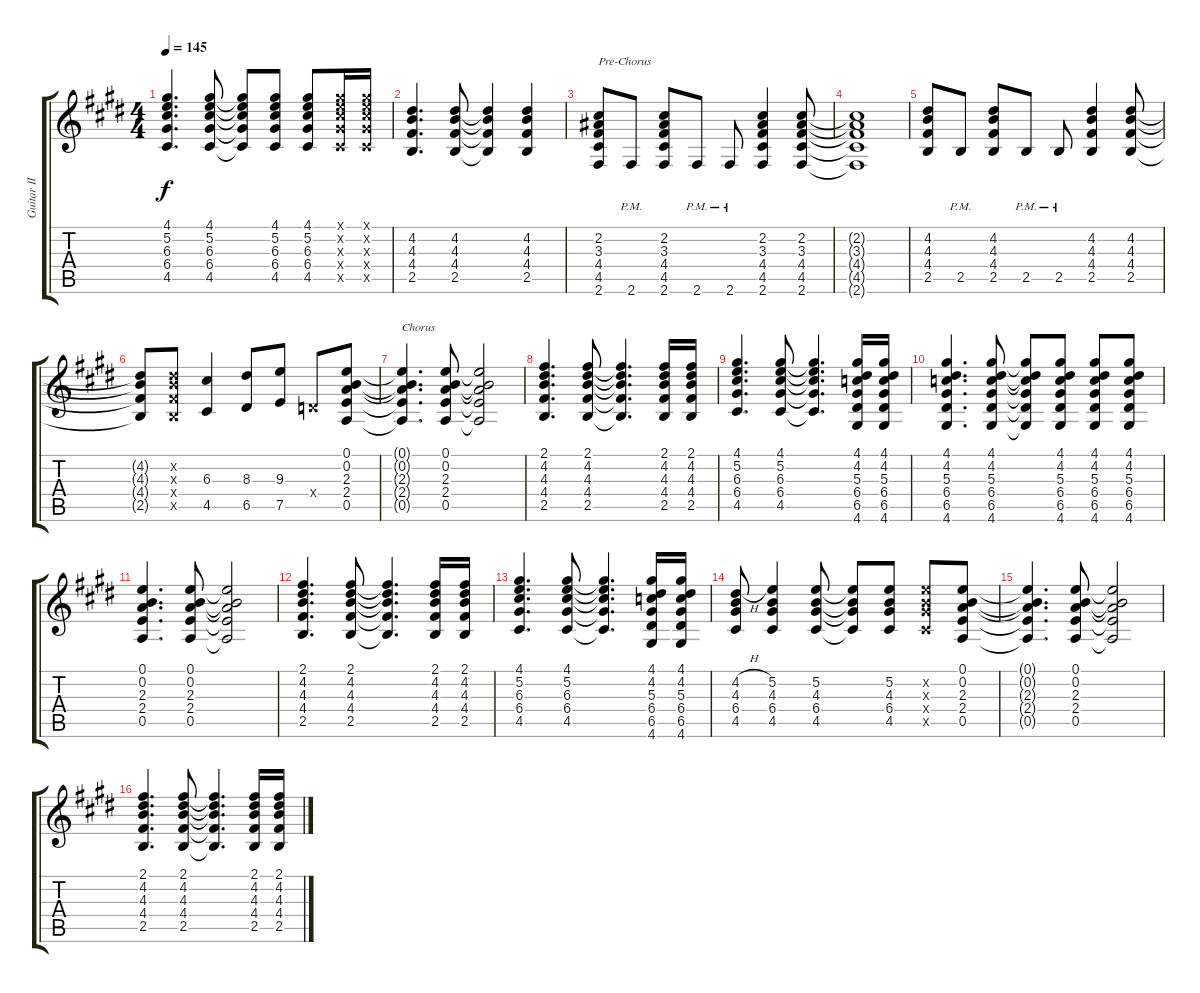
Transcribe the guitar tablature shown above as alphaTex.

\track ("Guitar II" "Guitar II") {instrument overdrivenguitar}
\staff {score tabs}
\tuning (E4 B3 G3 D3 A2 E2) {hide}
\ts (4 4)
\tempo 145
\clef g2
\ks e
(4.1 5.2 6.3 6.4 4.5).4{d dy f} (4.1 5.2 6.3 6.4 4.5).8 (4.1{t} 5.2{t} 6.3{t} 6.4{t} 4.5{t}).8 (4.1 5.2 6.3 6.4 4.5).8 (4.1 5.2 6.3 6.4 4.5).8 (4.1{x} 5.2{x} 6.3{x} 6.4{x} 4.5{x}).16 (4.1{x} 5.2{x} 6.3{x} 6.4{x} 4.5{x}).16 |
(4.2 4.3 4.4 2.5).4{d} (4.2 4.3 4.4 2.5).8 (4.2{t} 4.3{t} 4.4{t} 2.5{t}).4 (4.2 4.3 4.4 2.5).4 |
(2.2 3.3 4.4 4.5 2.6).8{txt "Pre-Chorus"} 2.6{pm}.8 (2.2 3.3 4.4 4.5 2.6).8 2.6{pm}.8 2.6{pm}.8 (2.2 3.3 4.4 4.5 2.6).4 (2.2 3.3 4.4 4.5 2.6).8 |
(2.2{t} 3.3{t} 4.4{t} 4.5{t} 2.6{t}).1 |
(4.2 4.3 4.4 2.5).8 2.5{pm}.8 (4.2 4.3 4.4 2.5).8 2.5{pm}.8 2.5{pm}.8 (4.2 4.3 4.4 2.5).4 (4.2 4.3 4.4 2.5).8 |
(4.2{t} 4.3{t} 4.4{t} 2.5{t}).8 (4.2{x} 4.3{x} 4.4{x} 2.5{x}).8 (6.3 4.5).4 (8.3 6.5).8 (9.3 7.5).8 0.4{x}.8 (0.1 0.2 2.3 2.4 0.5).8 |
(0.1{t} 0.2{t} 2.3{t} 2.4{t} 0.5{t}).4{d txt "Chorus"} (0.1 0.2 2.3 2.4 0.5).8 (0.1{t} 0.2{t} 2.3{t} 2.4{t} 0.5{t}).2 |
(2.1 4.2 4.3 4.4 2.5).4{d} (2.1 4.2 4.3 4.4 2.5).8 (2.1{t} 4.2{t} 4.3{t} 4.4{t} 2.5{t}).4{d} (2.1 4.2 4.3 4.4 2.5).16 (2.1 4.2 4.3 4.4 2.5).16 |
(4.1 5.2 6.3 6.4 4.5).4{d} (4.1 5.2 6.3 6.4 4.5).8 (4.1{t} 5.2{t} 6.3{t} 6.4{t} 4.5{t}).4{d} (4.1 4.2 5.3 6.4 6.5 4.6).16 (4.1 4.2 5.3 6.4 6.5 4.6).16 |
(4.1 4.2 5.3 6.4 6.5 4.6).4{d} (4.1 4.2 5.3 6.4 6.5 4.6).8 (4.1{t} 4.2{t} 5.3{t} 6.4{t} 6.5{t} 4.6{t}).8 (4.1 4.2 5.3 6.4 6.5 4.6).8 (4.1 4.2 5.3 6.4 6.5 4.6).8 (4.1 4.2 5.3 6.4 6.5 4.6).8 |
(0.1 0.2 2.3 2.4 0.5).4{d} (0.1 0.2 2.3 2.4 0.5).8 (0.1{t} 0.2{t} 2.3{t} 2.4{t} 0.5{t}).2 |
(2.1 4.2 4.3 4.4 2.5).4{d} (2.1 4.2 4.3 4.4 2.5).8 (2.1{t} 4.2{t} 4.3{t} 4.4{t} 2.5{t}).4{d} (2.1 4.2 4.3 4.4 2.5).16 (2.1 4.2 4.3 4.4 2.5).16 |
(4.1 5.2 6.3 6.4 4.5).4{d} (4.1 5.2 6.3 6.4 4.5).8 (4.1{t} 5.2{t} 6.3{t} 6.4{t} 4.5{t}).4{d} (4.1 4.2 5.3 6.4 6.5 4.6).16 (4.1 4.2 5.3 6.4 6.5 4.6).16 |
(4.2{h} 4.3 6.4 4.5).8 (5.2 4.3 6.4 4.5).4 (5.2 4.3 6.4 4.5).8 (5.2{t} 4.3{t} 6.4{t} 4.5{t}).8 (5.2 4.3 6.4 4.5).8 (5.2{x} 4.3{x} 6.4{x} 4.5{x}).8 (0.1 0.2 2.3 2.4 0.5).8 |
(0.1{t} 0.2{t} 2.3{t} 2.4{t} 0.5{t}).4{d} (0.1 0.2 2.3 2.4 0.5).8 (0.1{t} 0.2{t} 2.3{t} 2.4{t} 0.5{t}).2 |
(2.1 4.2 4.3 4.4 2.5).4{d} (2.1 4.2 4.3 4.4 2.5).8 (2.1{t} 4.2{t} 4.3{t} 4.4{t} 2.5{t}).4{d} (2.1 4.2 4.3 4.4 2.5).16 (2.1 4.2 4.3 4.4 2.5).16
